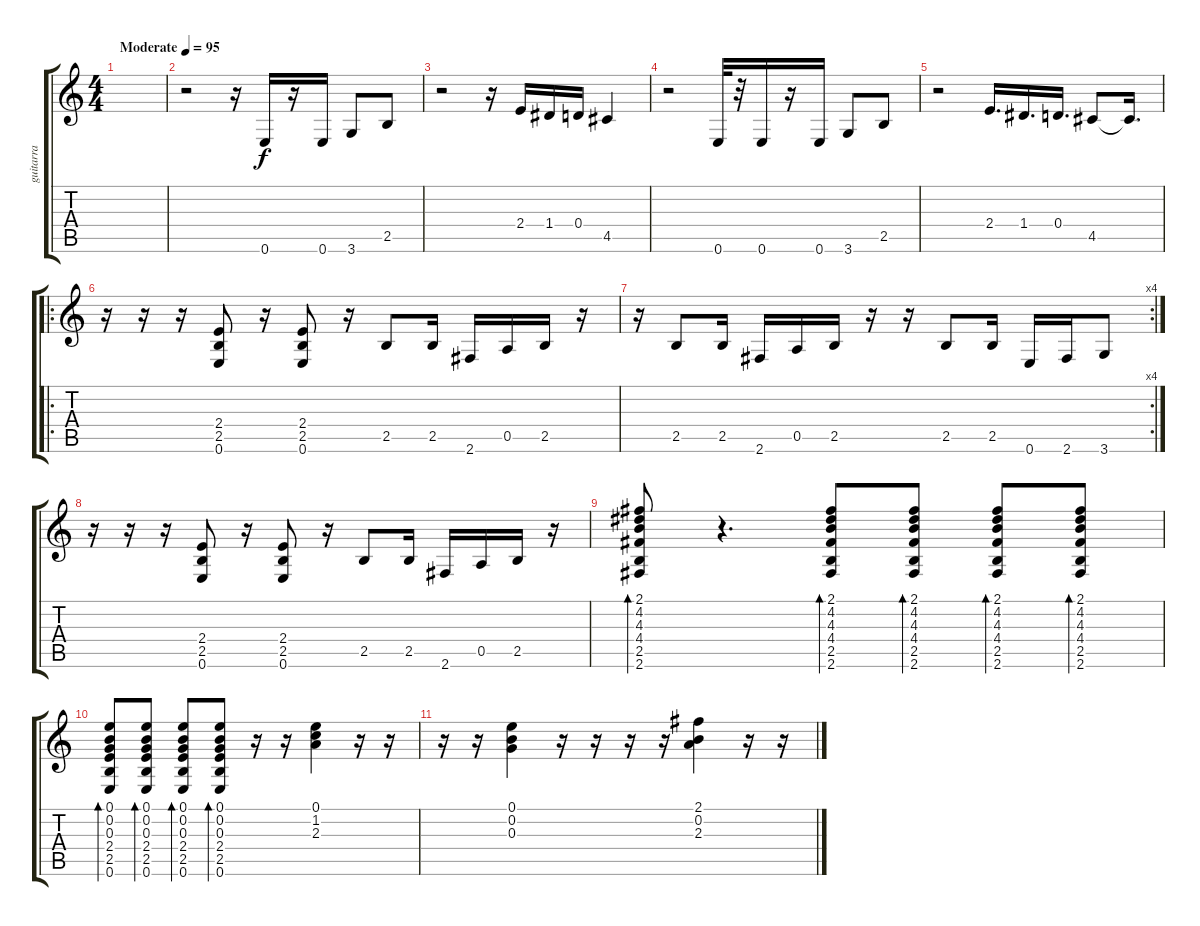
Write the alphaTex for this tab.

\track ("guitarra" "guitarra") {instrument acousticguitarsteel}
\staff {score tabs}
\tuning (E4 B3 G3 D3 A2 E2) {hide}
\ts (4 4)
\tempo (95 "Moderate")
\clef g2
\ks c
|
r.2 r.16 0.6.16 r.16 0.6.16 3.6.8 2.5.8 |
r.2 r.16 2.4.16 1.4.16 0.4.16 4.5.4 |
r.2 0.6.32 r.32 0.6.16 r.16 0.6.16 3.6.8 2.5.8 |
r.2 2.4.16{d} 1.4.16{d} 0.4.16{d} 4.5.8 4.5{t}.16{d} |
\ro
r.16 r.16 r.16 (2.4 2.5 0.6).8 r.16 (2.4 2.5 0.6).8 r.16 2.5.8 2.5.16 2.6.16 0.5.16 2.5.16 r.16 |
\rc 4
r.16 2.5.8 2.5.16 2.6.16 0.5.16 2.5.16 r.16 r.16 2.5.8 2.5.16 0.6.16 2.6.16 3.6.8 |
r.16 r.16 r.16 (2.4 2.5 0.6).8 r.16 (2.4 2.5 0.6).8 r.16 2.5.8 2.5.16 2.6.16 0.5.16 2.5.16 r.16 |
(2.1 4.2 4.3 4.4 2.5 2.6).8{bd 60} r.4{d} (2.1 4.2 4.3 4.4 2.5 2.6).8{bd 60} (2.1 4.2 4.3 4.4 2.5 2.6).8{bd 60} (2.1 4.2 4.3 4.4 2.5 2.6).8{bd 60} (2.1 4.2 4.3 4.4 2.5 2.6).8{bd 60} |
(0.1 0.2 0.3 2.4 2.5 0.6).8{bd 60} (0.1 0.2 0.3 2.4 2.5 0.6).8{bd 60} (0.1 0.2 0.3 2.4 2.5 0.6).8{bd 60} (0.1 0.2 0.3 2.4 2.5 0.6).8{bd 60} r.16 r.16 (0.1 1.2 2.3).4 r.16 r.16 |
r.16 r.16 (0.1 0.2 0.3).4 r.16 r.16 r.16 r.16 (2.1 0.2 2.3).4 r.16 r.16
